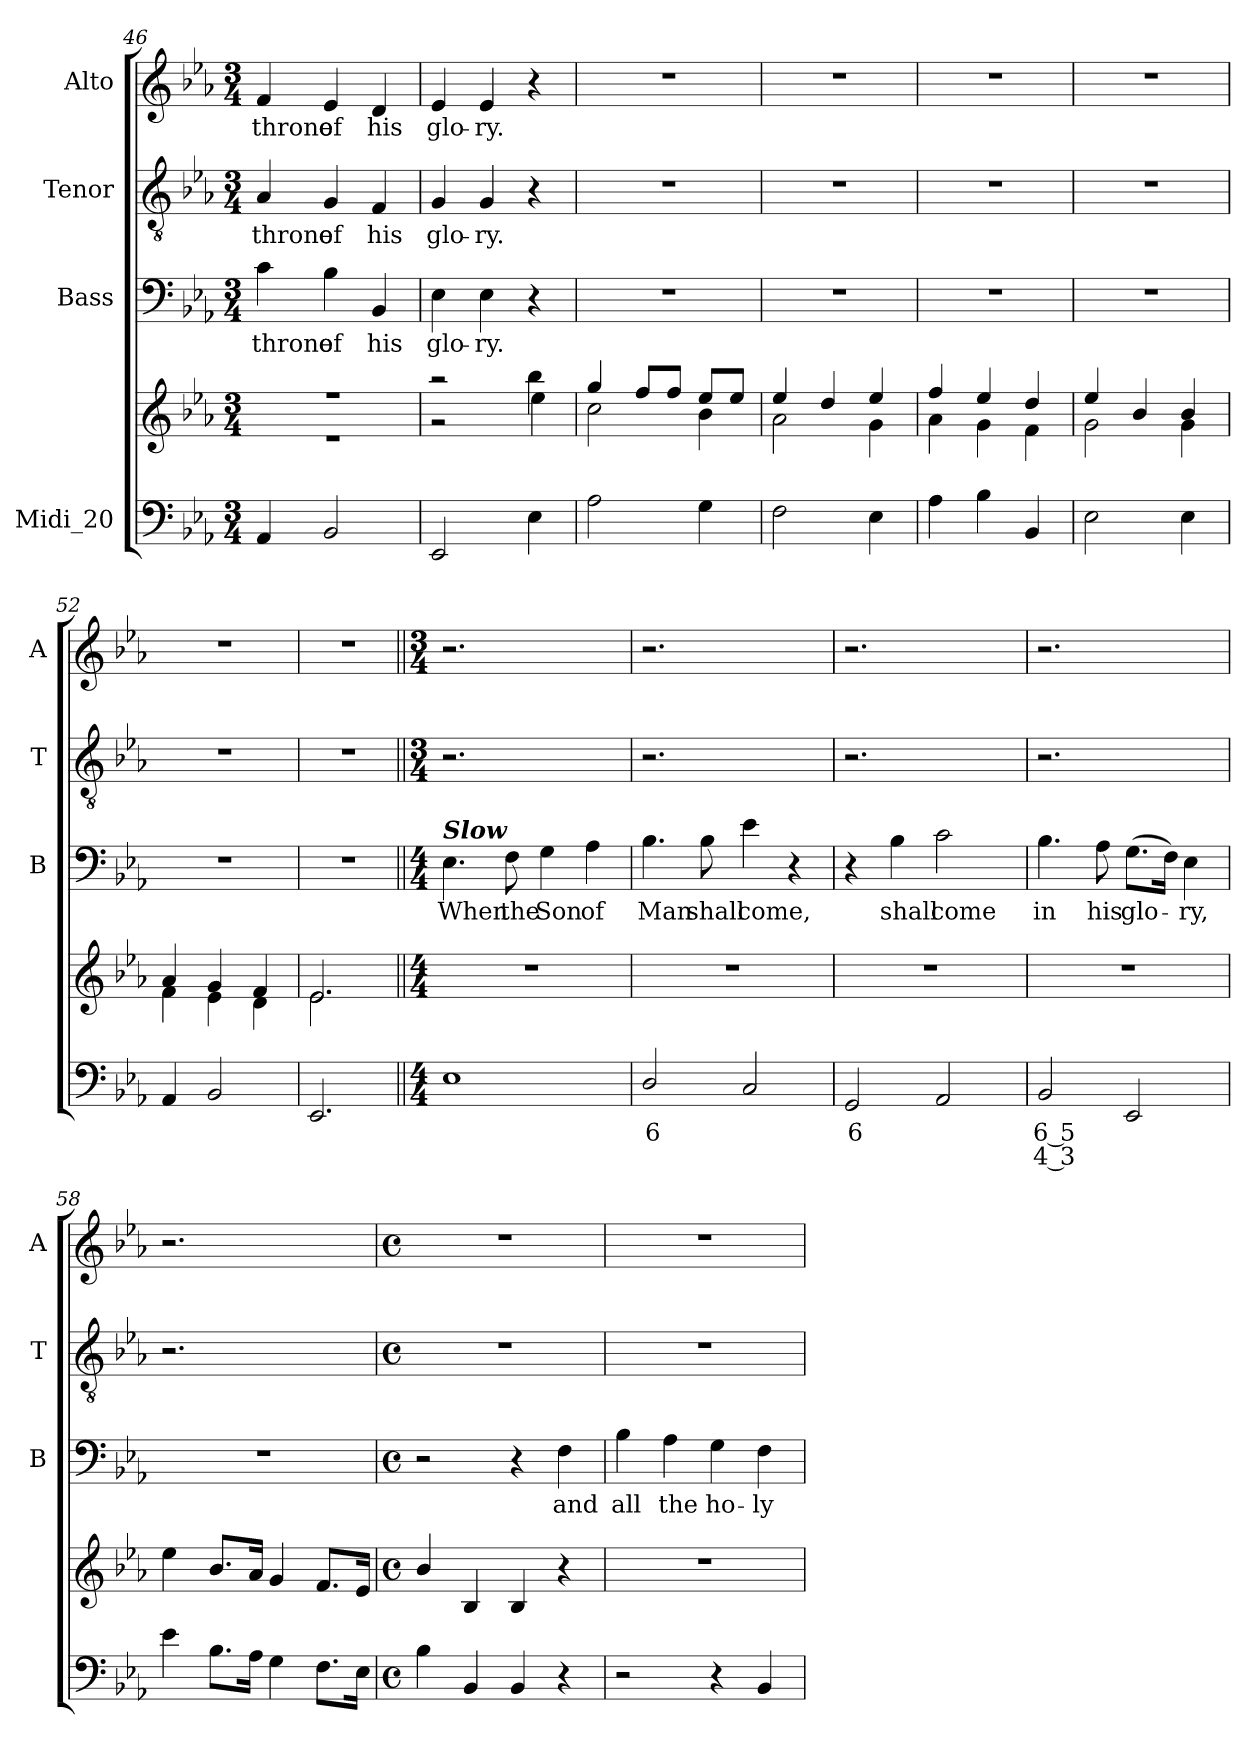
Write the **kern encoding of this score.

**kern	**text	**text	**kern	**kern	**text	**kern	**text	**kern	**text
*part4	*part4	*part4	*part4	*part3	*part3	*part2	*part2	*part1	*part1
*staff5	*staff5	*staff5	*staff4	*staff3	*staff3	*staff2	*staff2	*staff1	*staff1
*I"Midi_20	*	*	*	*I"Bass	*	*I"Tenor	*	*I"Alto	*
*	*	*	*	*I'B	*	*I'T	*	*I'A	*
*clefF4	*	*	*clefG2	*clefF4	*	*clefGv2	*	*clefG2	*
*k[b-e-a-]	*	*	*k[b-e-a-]	*k[b-e-a-]	*	*k[b-e-a-]	*	*k[b-e-a-]	*
*E-:	*	*	*E-:	*E-:	*	*E-:	*	*E-:	*
*M3/4	*	*	*M3/4	*M3/4	*	*M3/4	*	*M3/4	*
=46	=46	=46	=46	=46	=46	=46	=46	=46	=46
*	*	*	*^	*	*	*	*	*	*
!	!	!	!LO:N:vis=1	!LO:N:vis=1	!	!LO:LY:b	!	!LO:LY:b	!	!LO:LY:b
4AA-	.	.	2.r	2.r	4c	throne	4A-	throne	4f	throne
!	!	!	!	!	!	!LO:LY:b	!	!LO:LY:b	!	!LO:LY:b
2BB-	.	.	.	.	4B-	of	4G	of	4e-	of
!	!	!	!	!	!	!LO:LY:b	!	!LO:LY:b	!	!LO:LY:b
.	.	.	.	.	4BB-	his	4F	his	4d	his
=47	=47	=47	=47	=47	=47	=47	=47	=47	=47	=47
!	!	!	!	!	!	!LO:LY:b	!	!LO:LY:b	!	!LO:LY:b
2EE-	.	.	2r	2r	4E-	glo-	4G	glo-	4e-	glo-
!	!	!	!	!	!	!LO:LY:b	!	!LO:LY:b	!	!LO:LY:b
.	.	.	.	.	4E-	-ry.	4G	-ry.	4e-	-ry.
4E-	.	.	4bb-\	4ee-\	4r	.	4r	.	4r	.
=48	=48	=48	=48	=48	=48	=48	=48	=48	=48	=48
!	!	!	!	!	!LO:N:vis=1	!	!LO:N:vis=1	!	!LO:N:vis=1	!
2A-	.	.	4gg/	2cc\	2.r	.	2.r	.	2.r	.
.	.	.	8ff/L	.	.	.	.	.	.	.
.	.	.	8ff/J	.	.	.	.	.	.	.
4G	.	.	8ee-/L	4b-\	.	.	.	.	.	.
.	.	.	8ee-/J	.	.	.	.	.	.	.
=49	=49	=49	=49	=49	=49	=49	=49	=49	=49	=49
!	!	!	!	!	!LO:N:vis=1	!	!LO:N:vis=1	!	!LO:N:vis=1	!
2F	.	.	4ee-/	2a-\	2.r	.	2.r	.	2.r	.
.	.	.	4dd/	.	.	.	.	.	.	.
4E-	.	.	4ee-/	4g\	.	.	.	.	.	.
=50	=50	=50	=50	=50	=50	=50	=50	=50	=50	=50
!	!	!	!	!	!LO:N:vis=1	!	!LO:N:vis=1	!	!LO:N:vis=1	!
4A-	.	.	4ff/	4a-\	2.r	.	2.r	.	2.r	.
4B-	.	.	4ee-/	4g\	.	.	.	.	.	.
4BB-	.	.	4dd/	4f\	.	.	.	.	.	.
=51	=51	=51	=51	=51	=51	=51	=51	=51	=51	=51
!	!	!	!	!	!LO:N:vis=1	!	!LO:N:vis=1	!	!LO:N:vis=1	!
2E-	.	.	4ee-/	2g\	2.r	.	2.r	.	2.r	.
.	.	.	4b-/	.	.	.	.	.	.	.
4E-	.	.	4b-/	4g\	.	.	.	.	.	.
=52	=52	=52	=52	=52	=52	=52	=52	=52	=52	=52
!	!	!	!	!	!LO:N:vis=1	!	!LO:N:vis=1	!	!LO:N:vis=1	!
4AA-	.	.	4a-/	4f\	2.r	.	2.r	.	2.r	.
2BB-	.	.	4g/	4e-\	.	.	.	.	.	.
.	.	.	4f/	4d\	.	.	.	.	.	.
=53	=53	=53	=53	=53	=53	=53	=53	=53	=53	=53
!	!	!	!	!	!LO:N:vis=1	!	!LO:N:vis=1	!	!LO:N:vis=1	!
2.EE-	.	.	2.e-/	2.e-\	2.r	.	2.r	.	2.r	.
*	*	*	*v	*v	*	*	*	*	*	*
!!LO:LB:g=z
=54||	=54||	=54||	=54||	=54||	=54||	=54||	=54||	=54||	=54||
*M4/4	*	*	*M4/4	*M4/4	*	*M3/4	*	*M3/4	*
*	*	*	*^	*	*	*	*	*	*
!	!	!	!	!	!LO:TX:a:Bi:t=Slow	!	!	!	!	!
!	!	!	!	!	!	!LO:LY:b	!	!	!	!
*	*	*	*v	*v	*	*	*	*	*	*
1E-	.	.	1r	4.E-	When	2.r	.	2.r	.
!	!	!	!	!	!LO:LY:b	!	!	!	!
.	.	.	.	8F	the	.	.	.	.
!	!	!	!	!	!LO:LY:b	!	!	!	!
.	.	.	.	4G	Son	.	.	.	.
!	!	!	!	!	!LO:LY:b	!	!	!	!
.	.	.	.	4A-	of	4ryy	.	4ryy	.
=55	=55	=55	=55	=55	=55	=55	=55	=55	=55
!	!LO:LY:b	!	!	!	!LO:LY:b	!	!	!	!
2D/	6	.	1r	4.B-	Man	2.r	.	2.r	.
!	!	!	!	!	!LO:LY:b	!	!	!	!
.	.	.	.	8B-	shall	.	.	.	.
!	!	!	!	!	!LO:LY:b	!	!	!	!
2C	.	.	.	4e-	come,	.	.	.	.
.	.	.	.	4r	.	4ryy	.	4ryy	.
=56	=56	=56	=56	=56	=56	=56	=56	=56	=56
!	!LO:LY:b	!	!	!	!	!	!	!	!
2GG	6	.	1r	4r	.	2.r	.	2.r	.
!	!	!	!	!	!LO:LY:b	!	!	!	!
.	.	.	.	4B-	shall	.	.	.	.
!	!	!	!	!	!LO:LY:b	!	!	!	!
2AA-	.	.	.	2c	come	.	.	.	.
.	.	.	.	.	.	4ryy	.	4ryy	.
=57	=57	=57	=57	=57	=57	=57	=57	=57	=57
!	!LO:LY:b	!LO:LY:b	!	!	!LO:LY:b	!	!	!	!
2BB-	6 5	4 3	1r	4.B-	in	2.r	.	2.r	.
!	!	!	!	!	!LO:LY:b	!	!	!	!
.	.	.	.	8A-	his	.	.	.	.
!	!	!	!	!	!LO:LY:b	!	!	!	!
2EE-	.	.	.	(>8.GL	glo-	.	.	.	.
.	.	.	.	16FJ)	.	.	.	.	.
!	!	!	!	!	!LO:LY:b	!	!	!	!
.	.	.	.	4E-	ry,	4ryy	.	4ryy	.
=58	=58	=58	=58	=58	=58	=58	=58	=58	=58
4e-	.	.	4ee-	1r	.	2.r	.	2.r	.
8.B-L	.	.	8.b-L	.	.	.	.	.	.
16A-J	.	.	16a-J	.	.	.	.	.	.
4G	.	.	4g	.	.	.	.	.	.
8.FL	.	.	8.fL	.	.	4ryy	.	4ryy	.
16E-J	.	.	16e-J	.	.	.	.	.	.
!!LO:LB:g=z
=59	=59	=59	=59	=59	=59	=59	=59	=59	=59
*M4/4	*	*	*M4/4	*M4/4	*	*M4/4	*	*M4/4	*
*met(c)	*	*	*met(c)	*met(c)	*	*met(c)	*	*met(c)	*
4B-	.	.	4b-/	2r	.	1r	.	1r	.
4BB-	.	.	4B-	.	.	.	.	.	.
4BB-	.	.	4B-	4r	.	.	.	.	.
!	!	!	!	!	!LO:LY:b	!	!	!	!
4r	.	.	4r	4F	and	.	.	.	.
=60	=60	=60	=60	=60	=60	=60	=60	=60	=60
!	!	!	!	!	!LO:LY:b	!	!	!	!
2r	.	.	1r	4B-	all	1r	.	1r	.
!	!	!	!	!	!LO:LY:b	!	!	!	!
.	.	.	.	4A-	the	.	.	.	.
!	!	!	!	!	!LO:LY:b	!	!	!	!
4r	.	.	.	4G	ho-	.	.	.	.
!	!	!	!	!	!LO:LY:b	!	!	!	!
4BB-	.	.	.	4F	-ly	.	.	.	.
=	=	=	=	=	=	=	=	=	=
*-	*-	*-	*-	*-	*-	*-	*-	*-	*-
